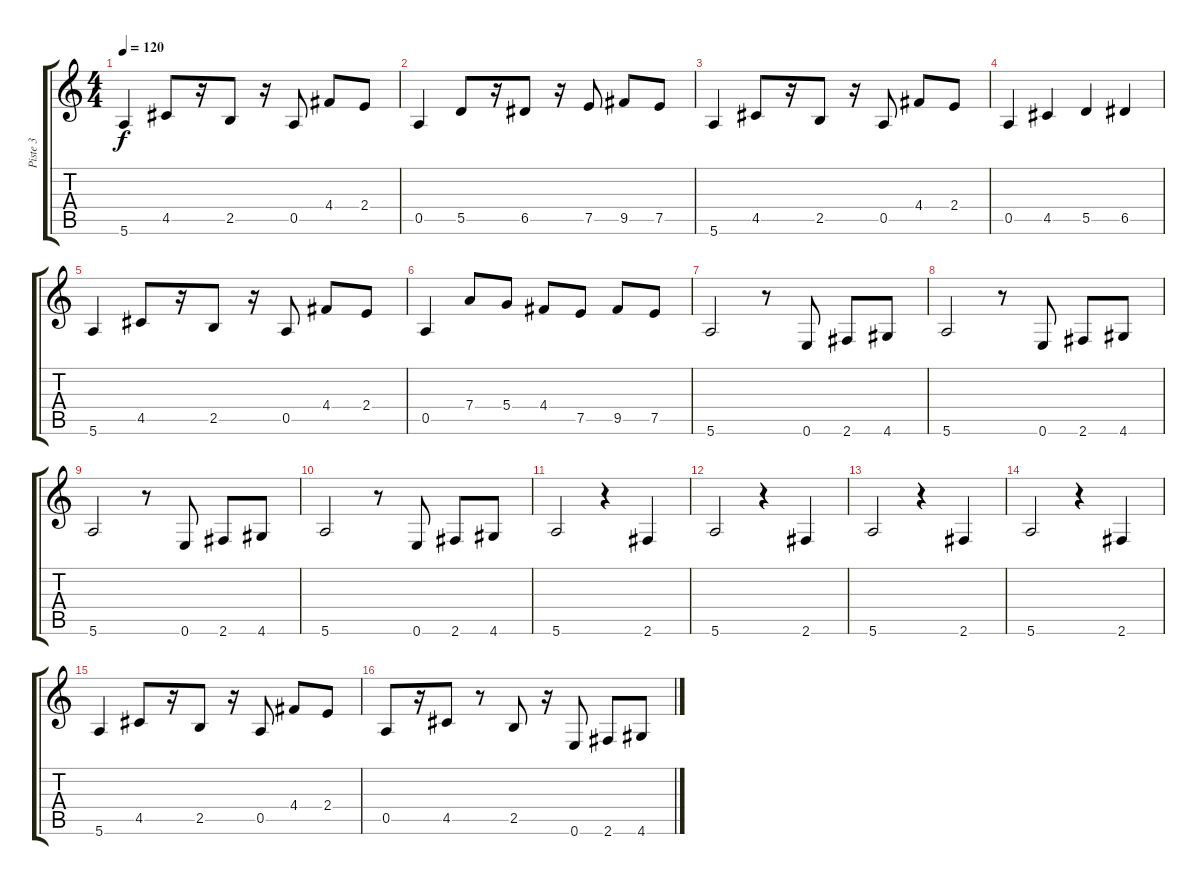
\track ("Piste 3" "Piste 3") {instrument electricbassfinger}
\staff {score tabs}
\tuning (E4 B3 G3 D3 A2 E2) {hide}
\ts (4 4)
\tempo 120
\clef g2
\ks c
5.6.4{dy f} 4.5.8 r.16 2.5.8 r.16 0.5.8 4.4.8 2.4.8 |
0.5.4 5.5.8 r.16 6.5.8 r.16 7.5.8 9.5.8 7.5.8 |
5.6.4 4.5.8 r.16 2.5.8 r.16 0.5.8 4.4.8 2.4.8 |
0.5.4 4.5.4 5.5.4 6.5.4 |
5.6.4 4.5.8 r.16 2.5.8 r.16 0.5.8 4.4.8 2.4.8 |
0.5.4 7.4.8 5.4.8 4.4.8 7.5.8 9.5.8 7.5.8 |
5.6.2 r.8 0.6.8 2.6.8 4.6.8 |
5.6.2 r.8 0.6.8 2.6.8 4.6.8 |
5.6.2 r.8 0.6.8 2.6.8 4.6.8 |
5.6.2 r.8 0.6.8 2.6.8 4.6.8 |
5.6.2 r.4 2.6.4 |
5.6.2 r.4 2.6.4 |
5.6.2 r.4 2.6.4 |
5.6.2 r.4 2.6.4 |
5.6.4 4.5.8 r.16 2.5.8 r.16 0.5.8 4.4.8 2.4.8 |
0.5.8 r.16 4.5.8 r.8 2.5.8 r.16 0.6.8 2.6.8 4.6.8
